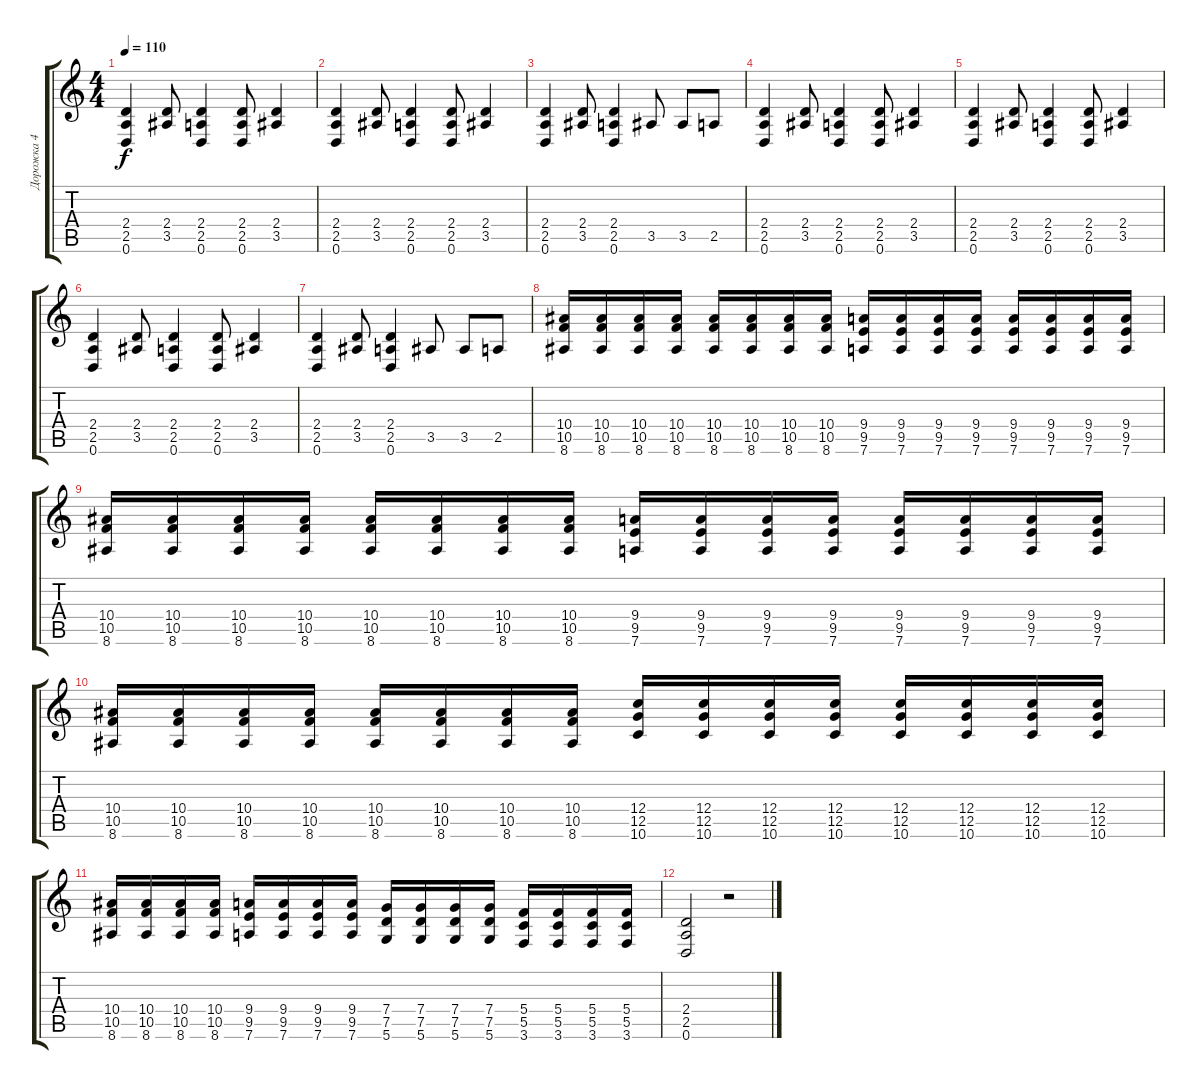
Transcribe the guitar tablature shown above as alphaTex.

\track ("Дорожка 4" "Дорожка 4") {instrument distortionguitar}
\staff {score tabs}
\tuning (D4 A3 F3 C3 G2 D2) {hide}
\ts (4 4)
\tempo 110
\clef g2
\ks c
(2.4 2.5 0.6).4{dy f} (2.4 3.5).8 (2.4 2.5 0.6).4 (2.4 2.5 0.6).8 (2.4 3.5).4 |
(2.4 2.5 0.6).4 (2.4 3.5).8 (2.4 2.5 0.6).4 (2.4 2.5 0.6).8 (2.4 3.5).4 |
(2.4 2.5 0.6).4 (2.4 3.5).8 (2.4 2.5 0.6).4 3.5.8 3.5.8 2.5.8 |
(2.4 2.5 0.6).4 (2.4 3.5).8 (2.4 2.5 0.6).4 (2.4 2.5 0.6).8 (2.4 3.5).4 |
(2.4 2.5 0.6).4 (2.4 3.5).8 (2.4 2.5 0.6).4 (2.4 2.5 0.6).8 (2.4 3.5).4 |
(2.4 2.5 0.6).4 (2.4 3.5).8 (2.4 2.5 0.6).4 (2.4 2.5 0.6).8 (2.4 3.5).4 |
(2.4 2.5 0.6).4 (2.4 3.5).8 (2.4 2.5 0.6).4 3.5.8 3.5.8 2.5.8 |
(10.4 10.5 8.6).16 (10.4 10.5 8.6).16 (10.4 10.5 8.6).16 (10.4 10.5 8.6).16 (10.4 10.5 8.6).16 (10.4 10.5 8.6).16 (10.4 10.5 8.6).16 (10.4 10.5 8.6).16 (9.4 9.5 7.6).16 (9.4 9.5 7.6).16 (9.4 9.5 7.6).16 (9.4 9.5 7.6).16 (9.4 9.5 7.6).16 (9.4 9.5 7.6).16 (9.4 9.5 7.6).16 (9.4 9.5 7.6).16 |
(10.4 10.5 8.6).16 (10.4 10.5 8.6).16 (10.4 10.5 8.6).16 (10.4 10.5 8.6).16 (10.4 10.5 8.6).16 (10.4 10.5 8.6).16 (10.4 10.5 8.6).16 (10.4 10.5 8.6).16 (9.4 9.5 7.6).16 (9.4 9.5 7.6).16 (9.4 9.5 7.6).16 (9.4 9.5 7.6).16 (9.4 9.5 7.6).16 (9.4 9.5 7.6).16 (9.4 9.5 7.6).16 (9.4 9.5 7.6).16 |
(10.4 10.5 8.6).16 (10.4 10.5 8.6).16 (10.4 10.5 8.6).16 (10.4 10.5 8.6).16 (10.4 10.5 8.6).16 (10.4 10.5 8.6).16 (10.4 10.5 8.6).16 (10.4 10.5 8.6).16 (12.4 12.5 10.6).16 (12.4 12.5 10.6).16 (12.4 12.5 10.6).16 (12.4 12.5 10.6).16 (12.4 12.5 10.6).16 (12.4 12.5 10.6).16 (12.4 12.5 10.6).16 (12.4 12.5 10.6).16 |
(10.4 10.5 8.6).16 (10.4 10.5 8.6).16 (10.4 10.5 8.6).16 (10.4 10.5 8.6).16 (9.4 9.5 7.6).16 (9.4 9.5 7.6).16 (9.4 9.5 7.6).16 (9.4 9.5 7.6).16 (7.4 7.5 5.6).16 (7.4 7.5 5.6).16 (7.4 7.5 5.6).16 (7.4 7.5 5.6).16 (5.4 5.5 3.6).16 (5.4 5.5 3.6).16 (5.4 5.5 3.6).16 (5.4 5.5 3.6).16 |
(2.4 2.5 0.6).2 r.2
